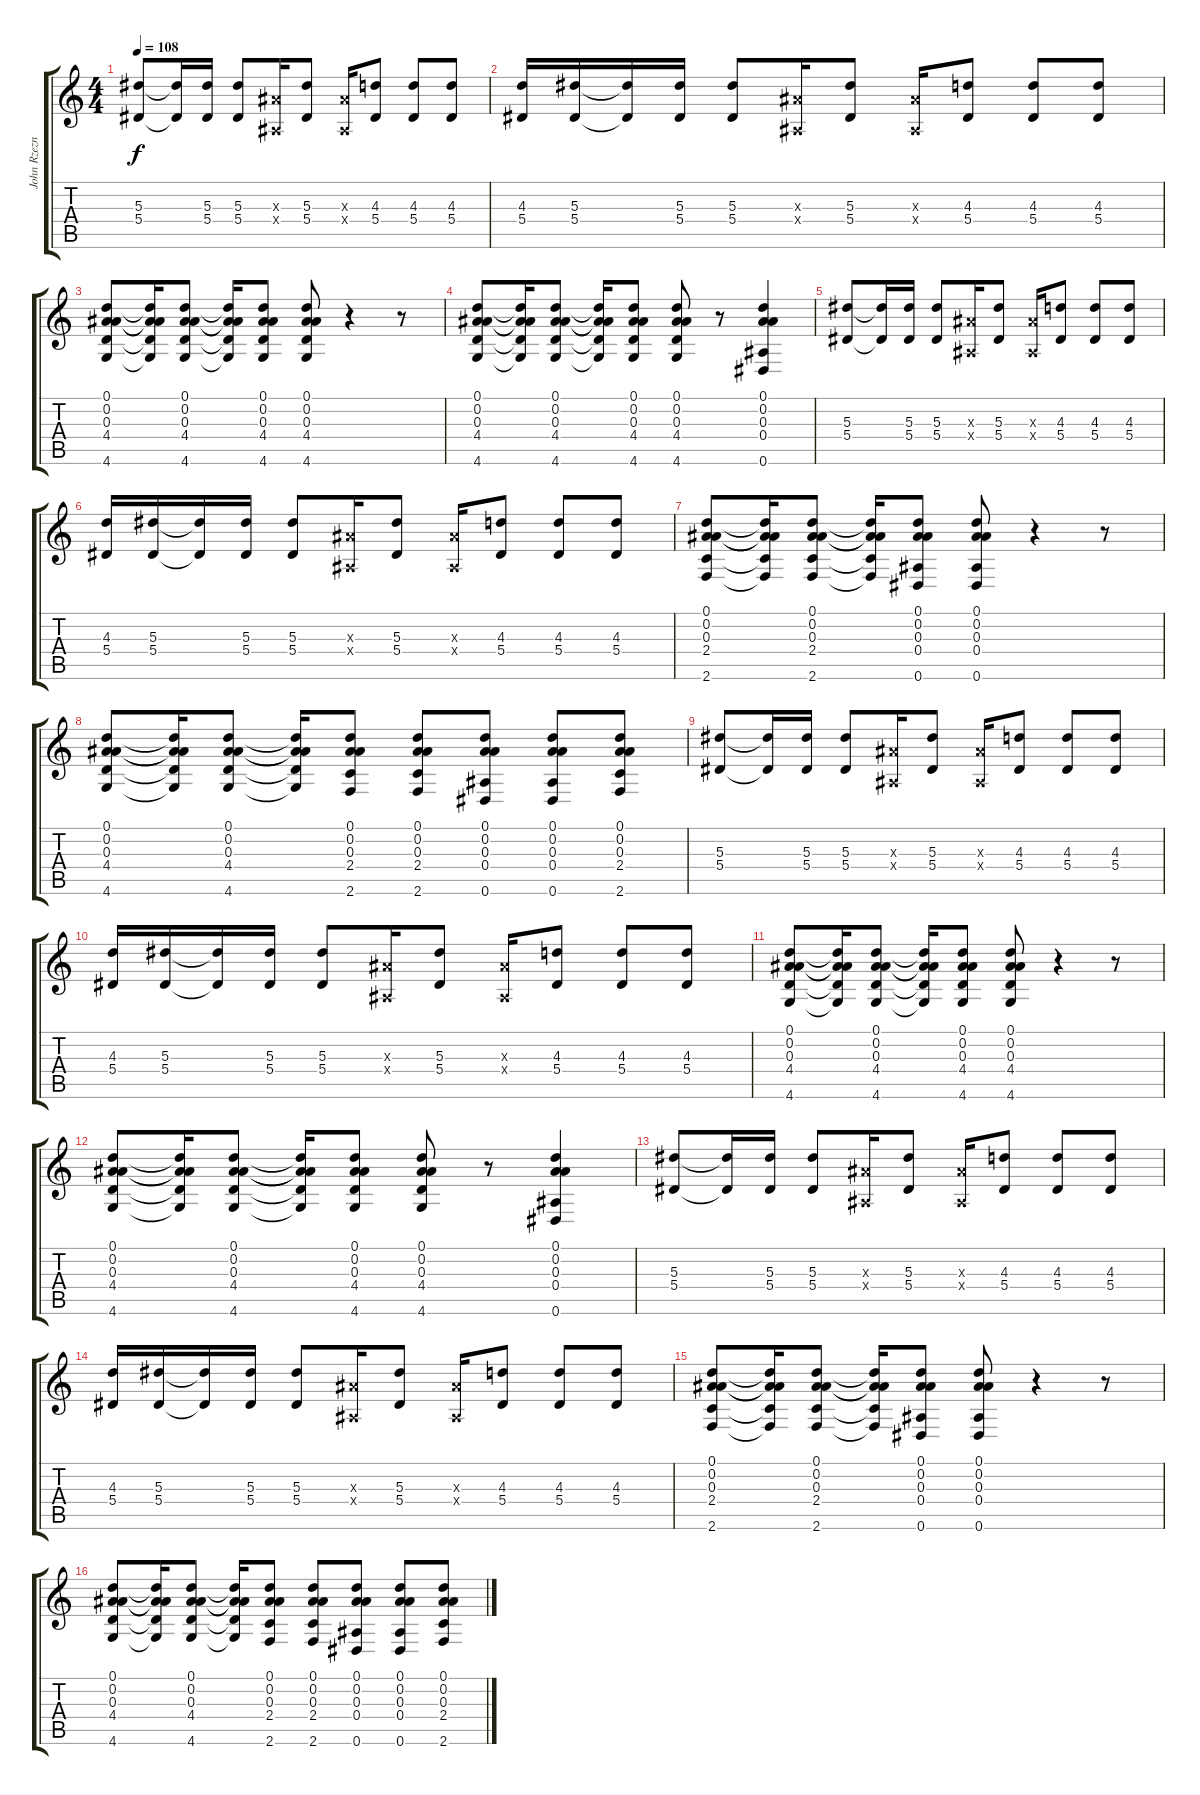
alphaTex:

\track ("John Rzeznik (Guitar 1)" "John Rzezn") {instrument overdrivenguitar}
\staff {score tabs}
\tuning (D4 Bb3 Bb3 Bb2 Bb2 Eb2) {hide}
\ts (4 4)
\tempo 108
\clef g2
\ks c
(5.3 5.4).8{dy f instrument overdrivenguitar} (5.3{t} 5.4{t}).16 (5.3 5.4).16 (5.3 5.4).8 (0.3{x} 0.4{x}).16 (5.3 5.4).8 (0.3{x} 0.4{x}).16 (4.3 5.4).8 (4.3 5.4).8 (4.3 5.4).8 |
(4.3 5.4).16 (5.3 5.4).16 (5.3{t} 5.4{t}).16 (5.3 5.4).16 (5.3 5.4).8 (0.3{x} 0.4{x}).16 (5.3 5.4).8 (0.3{x} 0.4{x}).16 (4.3 5.4).8 (4.3 5.4).8 (4.3 5.4).8 |
(0.1 0.2 0.3 4.4 4.6).8 (0.1{t} 0.2{t} 0.3{t} 4.4{t} 4.6{t}).16 (0.1 0.2 0.3 4.4 4.6).8 (0.1{t} 0.2{t} 0.3{t} 4.4{t} 4.6{t}).16 (0.1 0.2 0.3 4.4 4.6).8 (0.1 0.2 0.3 4.4 4.6).8 r.4 r.8 |
(0.1 0.2 0.3 4.4 4.6).8 (0.1{t} 0.2{t} 0.3{t} 4.4{t} 4.6{t}).16 (0.1 0.2 0.3 4.4 4.6).8 (0.1{t} 0.2{t} 0.3{t} 4.4{t} 4.6{t}).16 (0.1 0.2 0.3 4.4 4.6).8 (0.1 0.2 0.3 4.4 4.6).8 r.8 (0.1 0.2 0.3 0.4 0.6).4 |
(5.3 5.4).8 (5.3{t} 5.4{t}).16 (5.3 5.4).16 (5.3 5.4).8 (0.3{x} 0.4{x}).16 (5.3 5.4).8 (0.3{x} 0.4{x}).16 (4.3 5.4).8 (4.3 5.4).8 (4.3 5.4).8 |
(4.3 5.4).16 (5.3 5.4).16 (5.3{t} 5.4{t}).16 (5.3 5.4).16 (5.3 5.4).8 (0.3{x} 0.4{x}).16 (5.3 5.4).8 (0.3{x} 0.4{x}).16 (4.3 5.4).8 (4.3 5.4).8 (4.3 5.4).8 |
(0.1 0.2 0.3 2.4 2.6).8 (0.1{t} 0.2{t} 0.3{t} 2.4{t} 2.6{t}).16 (0.1 0.2 0.3 2.4 2.6).8 (0.1{t} 0.2{t} 0.3{t} 2.4{t} 2.6{t}).16 (0.1 0.2 0.3 0.4 0.6).8 (0.1 0.2 0.3 0.4 0.6).8 r.4 r.8 |
(0.1 0.2 0.3 4.4 4.6).8 (0.1{t} 0.2{t} 0.3{t} 4.4{t} 4.6{t}).16 (0.1 0.2 0.3 4.4 4.6).8 (0.1{t} 0.2{t} 0.3{t} 4.4{t} 4.6{t}).16 (0.1 0.2 0.3 2.4 2.6).8 (0.1 0.2 0.3 2.4 2.6).8 (0.1 0.2 0.3 0.4 0.6).8 (0.1 0.2 0.3 0.4 0.6).8 (0.1 0.2 0.3 2.4 2.6).8 |
(5.3 5.4).8 (5.3{t} 5.4{t}).16 (5.3 5.4).16 (5.3 5.4).8 (0.3{x} 0.4{x}).16 (5.3 5.4).8 (0.3{x} 0.4{x}).16 (4.3 5.4).8 (4.3 5.4).8 (4.3 5.4).8 |
(4.3 5.4).16 (5.3 5.4).16 (5.3{t} 5.4{t}).16 (5.3 5.4).16 (5.3 5.4).8 (0.3{x} 0.4{x}).16 (5.3 5.4).8 (0.3{x} 0.4{x}).16 (4.3 5.4).8 (4.3 5.4).8 (4.3 5.4).8 |
(0.1 0.2 0.3 4.4 4.6).8 (0.1{t} 0.2{t} 0.3{t} 4.4{t} 4.6{t}).16 (0.1 0.2 0.3 4.4 4.6).8 (0.1{t} 0.2{t} 0.3{t} 4.4{t} 4.6{t}).16 (0.1 0.2 0.3 4.4 4.6).8 (0.1 0.2 0.3 4.4 4.6).8 r.4 r.8 |
(0.1 0.2 0.3 4.4 4.6).8 (0.1{t} 0.2{t} 0.3{t} 4.4{t} 4.6{t}).16 (0.1 0.2 0.3 4.4 4.6).8 (0.1{t} 0.2{t} 0.3{t} 4.4{t} 4.6{t}).16 (0.1 0.2 0.3 4.4 4.6).8 (0.1 0.2 0.3 4.4 4.6).8 r.8 (0.1 0.2 0.3 0.4 0.6).4 |
(5.3 5.4).8 (5.3{t} 5.4{t}).16 (5.3 5.4).16 (5.3 5.4).8 (0.3{x} 0.4{x}).16 (5.3 5.4).8 (0.3{x} 0.4{x}).16 (4.3 5.4).8 (4.3 5.4).8 (4.3 5.4).8 |
(4.3 5.4).16 (5.3 5.4).16 (5.3{t} 5.4{t}).16 (5.3 5.4).16 (5.3 5.4).8 (0.3{x} 0.4{x}).16 (5.3 5.4).8 (0.3{x} 0.4{x}).16 (4.3 5.4).8 (4.3 5.4).8 (4.3 5.4).8 |
(0.1 0.2 0.3 2.4 2.6).8 (0.1{t} 0.2{t} 0.3{t} 2.4{t} 2.6{t}).16 (0.1 0.2 0.3 2.4 2.6).8 (0.1{t} 0.2{t} 0.3{t} 2.4{t} 2.6{t}).16 (0.1 0.2 0.3 0.4 0.6).8 (0.1 0.2 0.3 0.4 0.6).8 r.4 r.8 |
(0.1 0.2 0.3 4.4 4.6).8 (0.1{t} 0.2{t} 0.3{t} 4.4{t} 4.6{t}).16 (0.1 0.2 0.3 4.4 4.6).8 (0.1{t} 0.2{t} 0.3{t} 4.4{t} 4.6{t}).16 (0.1 0.2 0.3 2.4 2.6).8 (0.1 0.2 0.3 2.4 2.6).8 (0.1 0.2 0.3 0.4 0.6).8 (0.1 0.2 0.3 0.4 0.6).8 (0.1 0.2 0.3 2.4 2.6).8
